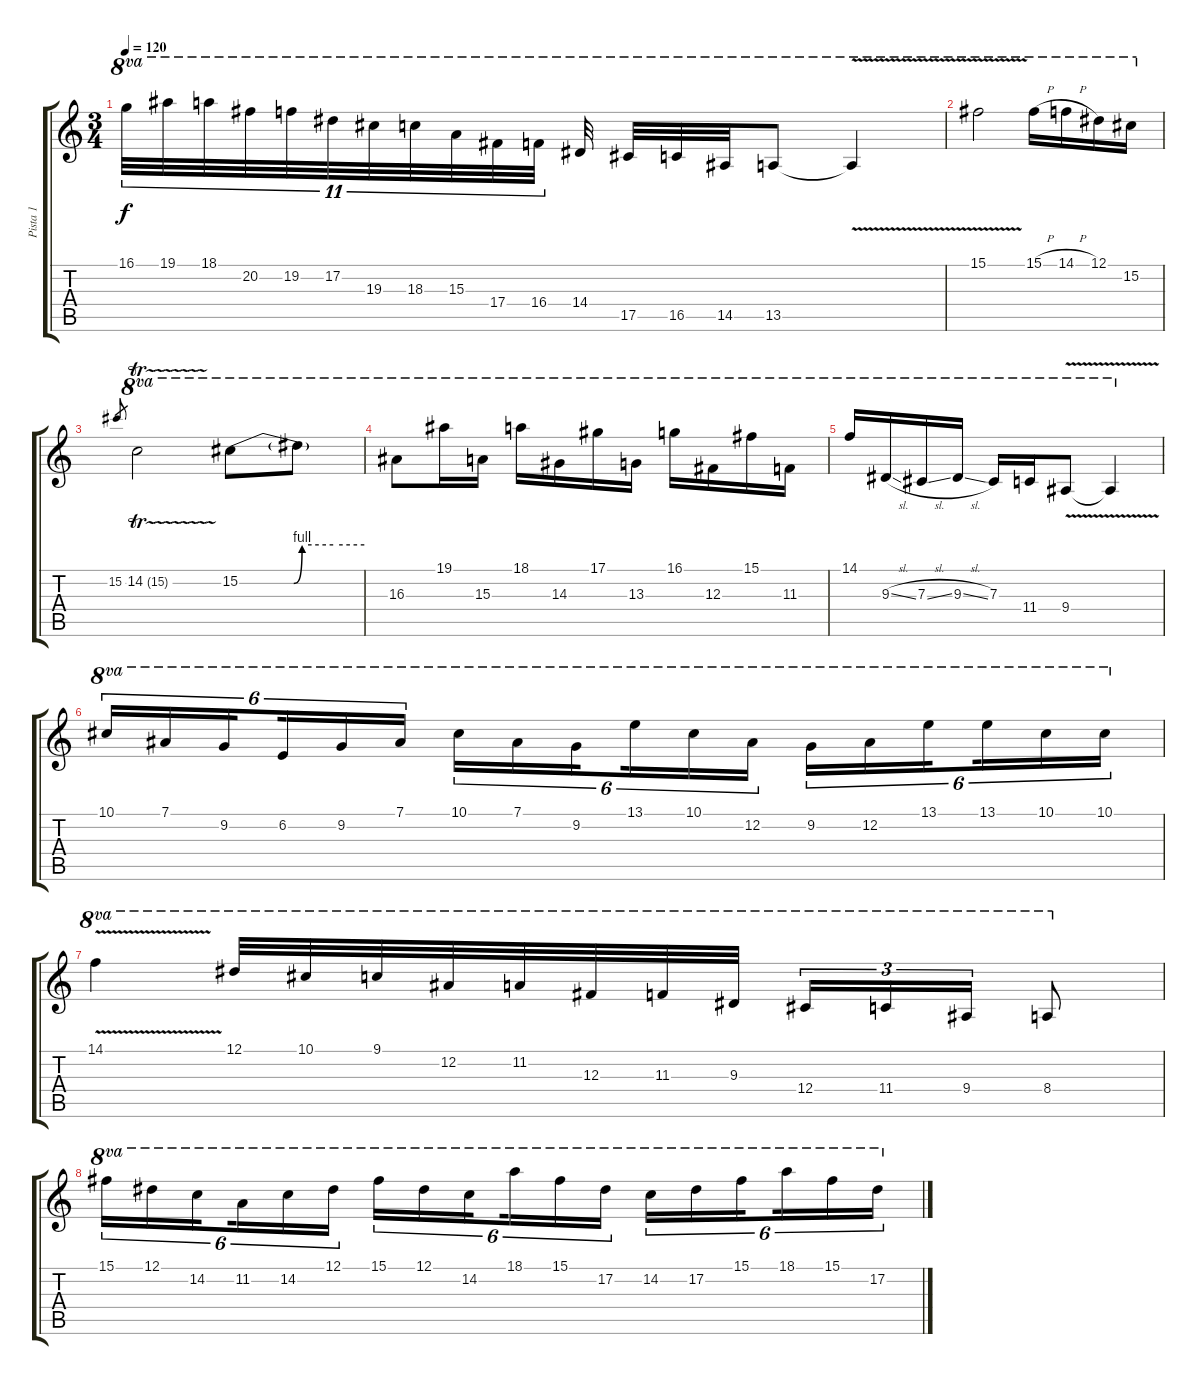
\track ("Pista 1" "Pista 1") {instrument overdrivenguitar}
\staff {score tabs}
\tuning (Eb4 Bb3 Gb3 Db3 Ab2 Eb2) {hide}
\ts (3 4)
\tempo 120
\clef g2
\ks c
16.1.32{tu (11 8) ot 8va dy f} 19.1.32{tu (11 8) ot 8va} 18.1.32{tu (11 8) ot 8va} 20.2.32{tu (11 8) ot 8va} 19.2.32{tu (11 8) ot 8va} 17.2.32{tu (11 8) ot 8va} 19.3.32{tu (11 8) ot 8va} 18.3.32{tu (11 8) ot 8va} 15.3.32{tu (11 8) ot 8va} 17.4.32{tu (11 8) ot 8va} 16.4.32{tu (11 8) ot 8va} 14.4.32{ot 8va} 17.5.32{ot 8va} 16.5.32{ot 8va} 14.5.32{ot 8va} 13.5.8{ot 8va} 13.5{v t}.4{ot 8va} |
15.1{v}.2{ot 8va} 15.1{h}.16{ot 8va} 14.1{h}.16{ot 8va} 12.1.16{ot 8va} 15.2.16{ot 8va} |
15.2.8{gr} 14.2{tr (15 32)}.2{ot 8va} 15.2{be (custom 0 0 26 0 30 4 45 4 60 4)}.8{ot 8va} 15.2{t}.8{ot 8va} |
16.3.8{ot 8va} 19.1.16{ot 8va} 15.3.16{ot 8va} 18.1.16{ot 8va} 14.3.16{ot 8va} 17.1.16{ot 8va} 13.3.16{ot 8va} 16.1.16{ot 8va} 12.3.16{ot 8va} 15.1.16{ot 8va} 11.3.16{ot 8va} |
14.1.16{ot 8va} 9.3{sl}.16{ot 8va} 7.3{sl}.16{ot 8va} 9.3{sl}.16{ot 8va} 7.3.16{ot 8va} 11.4.16{ot 8va} 9.4{v}.8{ot 8va} 9.4{t}.4{ot 8va} |
10.1.16{tu (6 4) ot 8va} 7.1.16{tu (6 4) ot 8va} 9.2.16{tu (6 4) ot 8va beam splitsecondary} 6.2.16{tu (6 4) ot 8va} 9.2.16{tu (6 4) ot 8va} 7.1.16{tu (6 4) ot 8va} 10.1.16{tu (6 4) ot 8va} 7.1.16{tu (6 4) ot 8va} 9.2.16{tu (6 4) ot 8va beam splitsecondary} 13.1.16{tu (6 4) ot 8va} 10.1.16{tu (6 4) ot 8va} 12.2.16{tu (6 4) ot 8va} 9.2.16{tu (6 4) ot 8va} 12.2.16{tu (6 4) ot 8va} 13.1.16{tu (6 4) ot 8va beam splitsecondary} 13.1.16{tu (6 4) ot 8va} 10.1.16{tu (6 4) ot 8va} 10.1.16{tu (6 4) ot 8va} |
14.1{v}.4{ot 8va} 12.1.32{ot 8va} 10.1.32{ot 8va} 9.1.32{ot 8va} 12.2.32{ot 8va} 11.2.32{ot 8va} 12.3.32{ot 8va} 11.3.32{ot 8va} 9.3.32{ot 8va} 12.4.16{tu (3 2) ot 8va} 11.4.16{tu (3 2) ot 8va} 9.4.16{tu (3 2) ot 8va} 8.4.8{ot 8va} |
15.1.16{tu (6 4) ot 8va} 12.1.16{tu (6 4) ot 8va} 14.2.16{tu (6 4) ot 8va beam splitsecondary} 11.2.16{tu (6 4) ot 8va} 14.2.16{tu (6 4) ot 8va} 12.1.16{tu (6 4) ot 8va} 15.1.16{tu (6 4) ot 8va} 12.1.16{tu (6 4) ot 8va} 14.2.16{tu (6 4) ot 8va beam splitsecondary} 18.1.16{tu (6 4) ot 8va} 15.1.16{tu (6 4) ot 8va} 17.2.16{tu (6 4) ot 8va} 14.2.16{tu (6 4) ot 8va} 17.2.16{tu (6 4) ot 8va} 15.1.16{tu (6 4) ot 8va beam splitsecondary} 18.1.16{tu (6 4) ot 8va} 15.1.16{tu (6 4) ot 8va} 17.2.16{tu (6 4) ot 8va}
